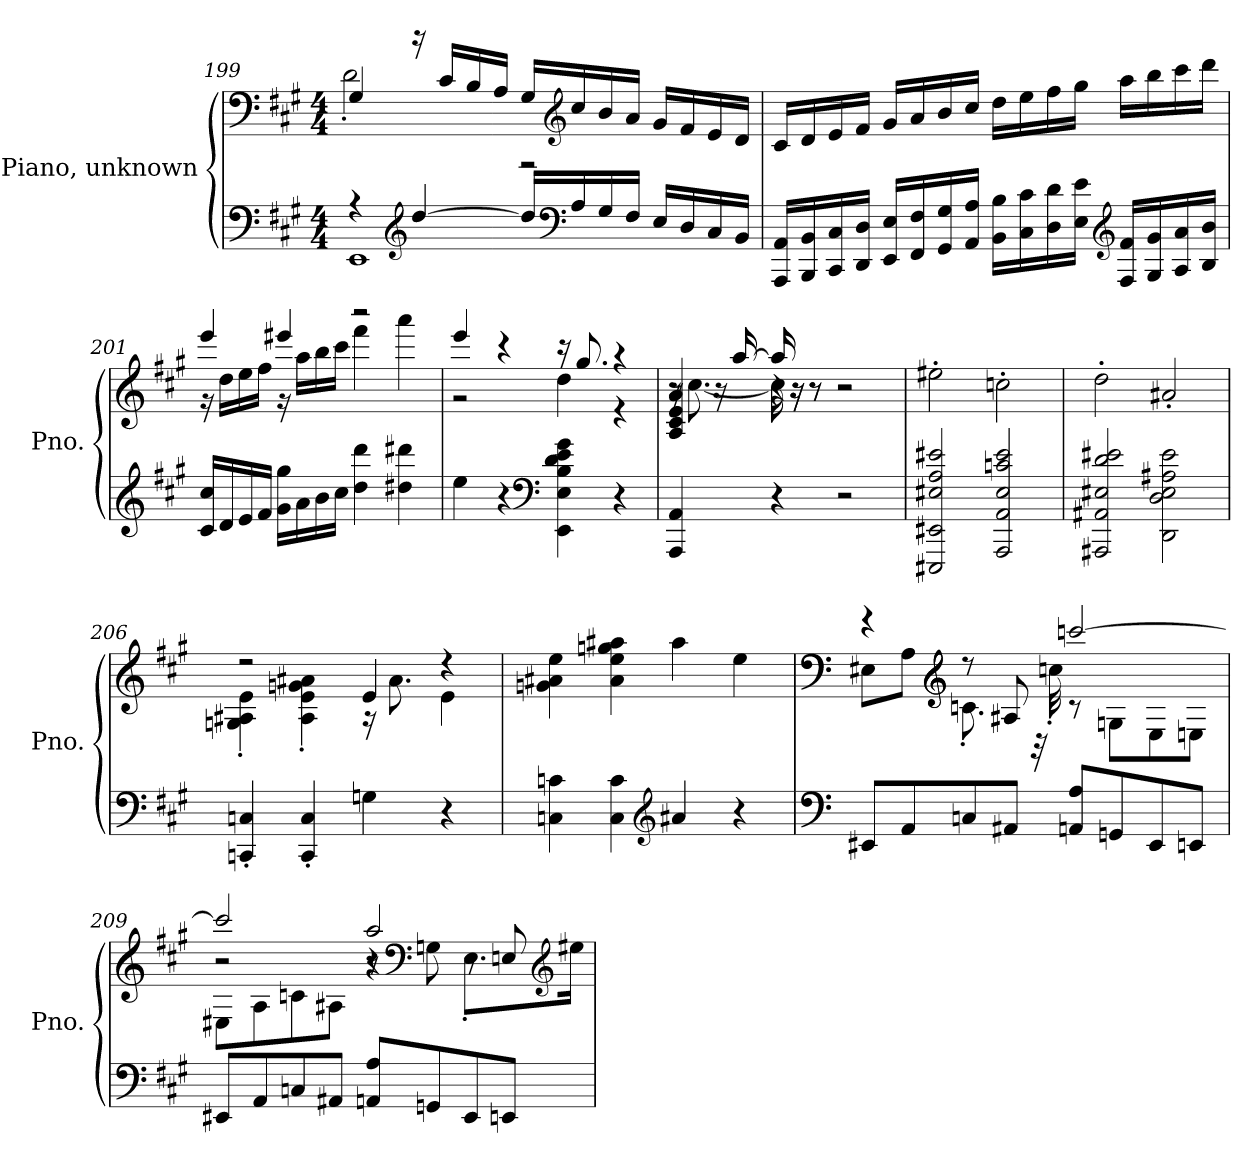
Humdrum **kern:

**kern	**kern
*part1	*part1
*staff2	*staff1
*I"Piano, unknown	*
*I'Pno.	*
!!LO:LB:g=z
*clefF4	*clefF4
*k[f#c#g#]	*k[f#c#g#]
*M4/4	*M4/4
=199	=199
*^	*^
4r	1EE	4G#/	2d'\
*clefG2	*	*	*
[4dd/	.	16r	.
.	.	16c#/LL	.
.	.	16B/	.
.	.	16A/JJ	.
16dd/LL]	.	16G#/LL	2r
*clefF4	*	*clefG2	*
16A/	.	16cc#/	.
16G#/	.	16b/	.
16F#/JJ	.	16a/JJ	.
16E/LL	.	16g#/LL	.
16D/	.	16f#/	.
16C#/	.	16e/	.
16BB/JJ	.	16d/JJ	.
*v	*v	*	*
*	*v	*v
=200	=200
16AAA/ 16AA/LL	16c#/LL
16BBB/ 16BB/	16d/
16CC#/ 16C#/	16e/
16DD/ 16D/JJ	16f#/JJ
16EE/ 16E/LL	16g#/LL
16FF#/ 16F#/	16a/
16GG#/ 16G#/	16b/
16AA/ 16A/JJ	16cc#/JJ
16BB\ 16B\LL	16dd\LL
16C#\ 16c#\	16ee\
16D\ 16d\	16ff#\
16E\ 16e\JJ	16gg#\JJ
*clefG2	*
16F#/ 16f#/LL	16aa\LL
16G#/ 16g#/	16bb\
16A/ 16a/	16ccc#\
16B/ 16b/JJ	16ddd\JJ
!!LO:LB:g=z
=201	=201
*	*^
16c#/ 16cc#/LL	4eee/	16r
16d/	.	16dd\LL
16e/	.	16ee\
16f#/JJ	.	16ff#\JJ
16g#\ 16gg#\LL	4eee#X/	16r
16a\	.	16aa\LL
16b\	.	16bb\
16cc#\JJ	.	16ccc#\JJ
4dd\ 4ddd\	2r	4fff#\
4dd#X\ 4ddd#X\	.	4aaa\
=202	=202	=202
4ee\	4eee/	2r
4r	4r	.
*clefF4	*	*
4EE\ 4E\ 4B\ 4d\ 4e\ 4g#\	16r	4dd\
.	8.gg#/	.
4r	4r	4r
=203	=203	=203
*	*	*^
4AAA/ 4AA/	8r	16r	4A/ 4c#/ 4e/ 4a/
.	.	[8.cc#\	.
.	16r	.	.
.	[16aa/	.	.
4r	16aa/]	16cc#\]	4r
.	16r	16r	.
.	8r	8r	.
2r	2r	2r	2r
*	*v	*v	*v
=204	=204
2EEE#X/ 2EE#X/ 2E#X/ 2A/ 2e#X/	2ee#X'\
2AAA/ 2AA/ 2E#/ 2cn/ 2e#/	2ccn'\
=205	=205
2AAA#X/ 2AA#X/ 2E#X/ 2d/ 2e#X/	2dd'\
2DD\ 2D\ 2E#\ 2A#X\ 2e#\	2a#X'/
!!LO:LB:g=z
=206	=206
*	*^
4CCn/' 4Cn/'	2r	4Gn\' 4A#X\' 4e\'
4CC/' 4C/'	.	4A#\' 4e\' 4gn\' 4a#X\'
4Gn\	4e/	16r
.	.	8.a#\
4r	4r	4e\
*	*v	*v
=207	=207
4Cn\ 4cn\	4gn\ 4a#X\ 4ee\
4C\ 4c\	4a#\ 4ee\ 4ggn\ 4aa#X\
*clefG2	*
4a#X/	4aa#\
4r	4ee\
=208	=208
*clefF4	*clefF4
*	*^
8EE#X/L	4r	8E#X\L
8AA/	.	8A\J
*	*clefG2	*
8Cn/	8r	8.cn'\
8AA#X/J	8A#X/	.
.	.	32r
.	.	32ccn'\
8AAn/ 8A/L	[2cccn/	8r
8GGn/	.	8Gn\L
8EE#/	.	8E#\
8EEn/J	.	8En\J
!!LO:LB:g=z
=209	=209	=209
*	*	*^
8EE#X/L	2ccc/]	8E#X\L	2r
8AA/	.	8A\	.
8Cn/	.	8cn\	.
8AA#X/J	.	8A#X\J	.
8AAn/ 8A/L	2aa/	8r	4r
*	*clefF4	*	*
8GGn/	.	8Gn\	.
8EE#/	.	8.E#'\L	8r
8EEn/J	.	.	8En/
*	*clefG2	*	*
.	.	16ee#X\Jk	.
*	*v	*v	*v
=	=
*-	*-
